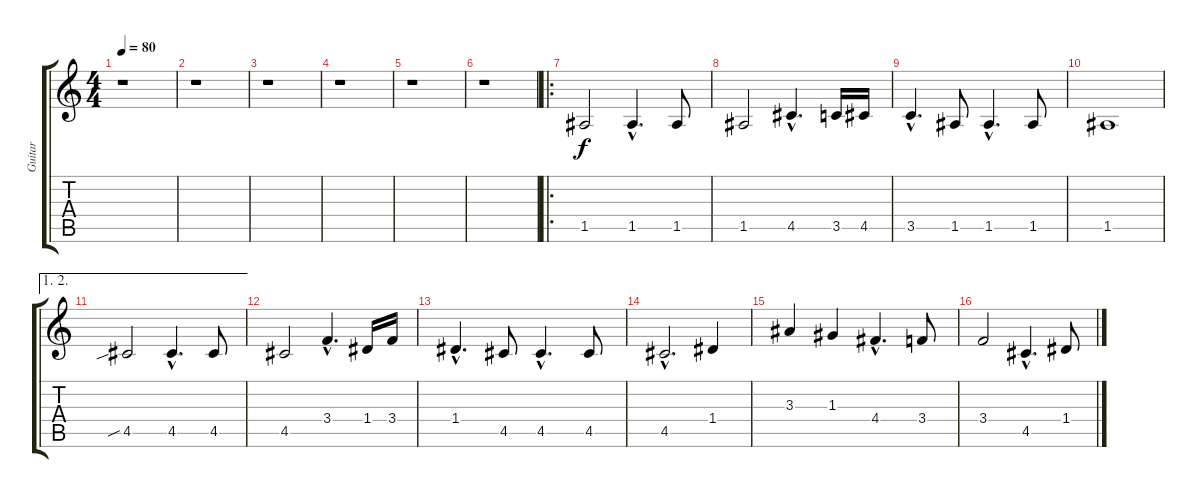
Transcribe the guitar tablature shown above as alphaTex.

\track ("Guitar" "Guitar") {instrument distortionguitar}
\staff {score tabs}
\tuning (E4 B3 G3 D3 A2 E2) {hide}
\ts (4 4)
\tempo 80
\clef g2
\ks c
r.1{dy f instrument distortionguitar} |
r.1 |
r.1 |
r.1 |
r.1 |
r.1 |
\ro
1.5.2 1.5{hac}.4{d} 1.5.8 |
1.5.2 4.5{hac}.4{d} 3.5.16 4.5.16 |
3.5{hac}.4{d} 1.5.8 1.5{hac}.4{d} 1.5.8 |
1.5.1 |
\ae (1 2)
4.5{sib}.2 4.5{hac}.4{d} 4.5.8 |
4.5.2 3.4{hac}.4{d} 1.4.16 3.4.16 |
1.4{hac}.4{d} 4.5.8 4.5{hac}.4{d} 4.5.8 |
4.5{hac}.2{d} 1.4.4 |
3.3.4 1.3.4 4.4{hac}.4{d} 3.4.8 |
3.4.2 4.5{hac}.4{d} 1.4.8
